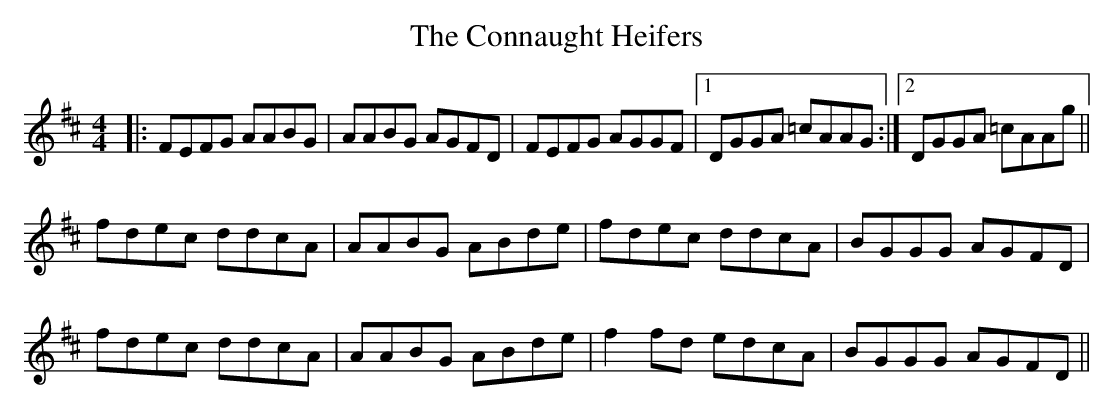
X:1
T: The Connaught Heifers
M: 4/4
L: 1/8
K: Dmaj
|:FEFG AABG|AABG AGFD|FEFG AGGF|1 DGGA =cAAG:|2 DGGA =cAAg||
fdec ddcA|AABG ABde|fdec ddcA|BGGG AGFD|
fdec ddcA|AABG ABde|f2fd edcA|BGGG AGFD||
